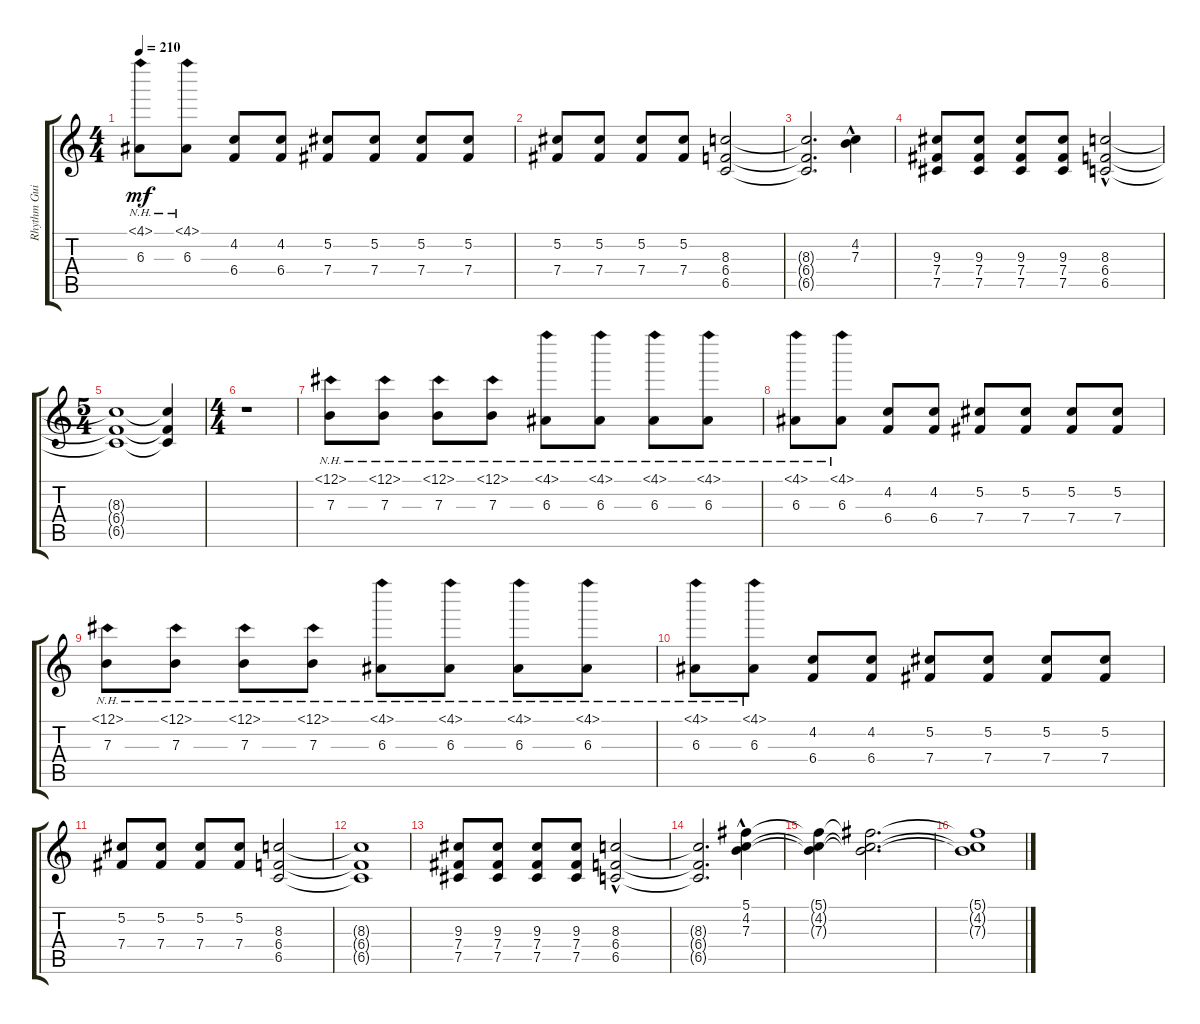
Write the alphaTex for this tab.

\track ("Rhythm Guitarist" "Rhythm Gui") {instrument distortionguitar}
\staff {score tabs}
\tuning (Db4 Ab3 E3 B2 Gb2 Db2) {hide}
\ts (4 4)
\tempo 210
\clef g2
\ks c
(4.1{nh} 6.3).8{dy mf} (4.1{nh} 6.3).8 (4.2 6.4).8 (4.2 6.4).8 (5.2 7.4).8 (5.2 7.4).8 (5.2 7.4).8 (5.2 7.4).8 |
(5.2 7.4).8 (5.2 7.4).8 (5.2 7.4).8 (5.2 7.4).8 (8.3 6.4 6.5).2 |
(8.3{t} 6.4{t} 6.5{t}).2{d} (4.2{hac} 7.3{hac}).4 |
(9.3 7.4 7.5).8 (9.3 7.4 7.5).8 (9.3 7.4 7.5).8 (9.3 7.4 7.5).8 (8.3 6.4{hac} 6.5).2 |
\ts (5 4)
(8.3{t} 6.4{t} 6.5{t}).1 (8.3{t} 6.4{t} 6.5{t}).4 |
\ts (4 4)
r.1 |
(6.1{nh} 7.3).8 (6.1{nh} 7.3).8 (6.1{nh} 7.3).8 (6.1{nh} 7.3).8 (4.1{nh} 6.3).8 (4.1{nh} 6.3).8 (4.1{nh} 6.3).8 (4.1{nh} 6.3).8 |
(4.1{nh} 6.3).8 (4.1{nh} 6.3).8 (4.2 6.4).8 (4.2 6.4).8 (5.2 7.4).8 (5.2 7.4).8 (5.2 7.4).8 (5.2 7.4).8 |
(6.1{nh} 7.3).8 (6.1{nh} 7.3).8 (6.1{nh} 7.3).8 (6.1{nh} 7.3).8 (4.1{nh} 6.3).8 (4.1{nh} 6.3).8 (4.1{nh} 6.3).8 (4.1{nh} 6.3).8 |
(4.1{nh} 6.3).8 (4.1{nh} 6.3).8 (4.2 6.4).8 (4.2 6.4).8 (5.2 7.4).8 (5.2 7.4).8 (5.2 7.4).8 (5.2 7.4).8 |
(5.2 7.4).8 (5.2 7.4).8 (5.2 7.4).8 (5.2 7.4).8 (8.3 6.4 6.5).2 |
(8.3{t} 6.4{t} 6.5{t}).1 |
(9.3 7.4 7.5).8 (9.3 7.4 7.5).8 (9.3 7.4 7.5).8 (9.3 7.4 7.5).8 (8.3 6.4{hac} 6.5{hac}).2 |
(8.3{t} 6.4{t} 6.5{t}).2{d} (5.1{hac} 4.2{hac} 7.3{hac}).4 |
(5.1{t} 4.2{t} 7.3{t}).4 (5.1{t} 4.2{t} 7.3{t}).2{d} |
(5.1{t} 4.2{t} 7.3{t}).1
